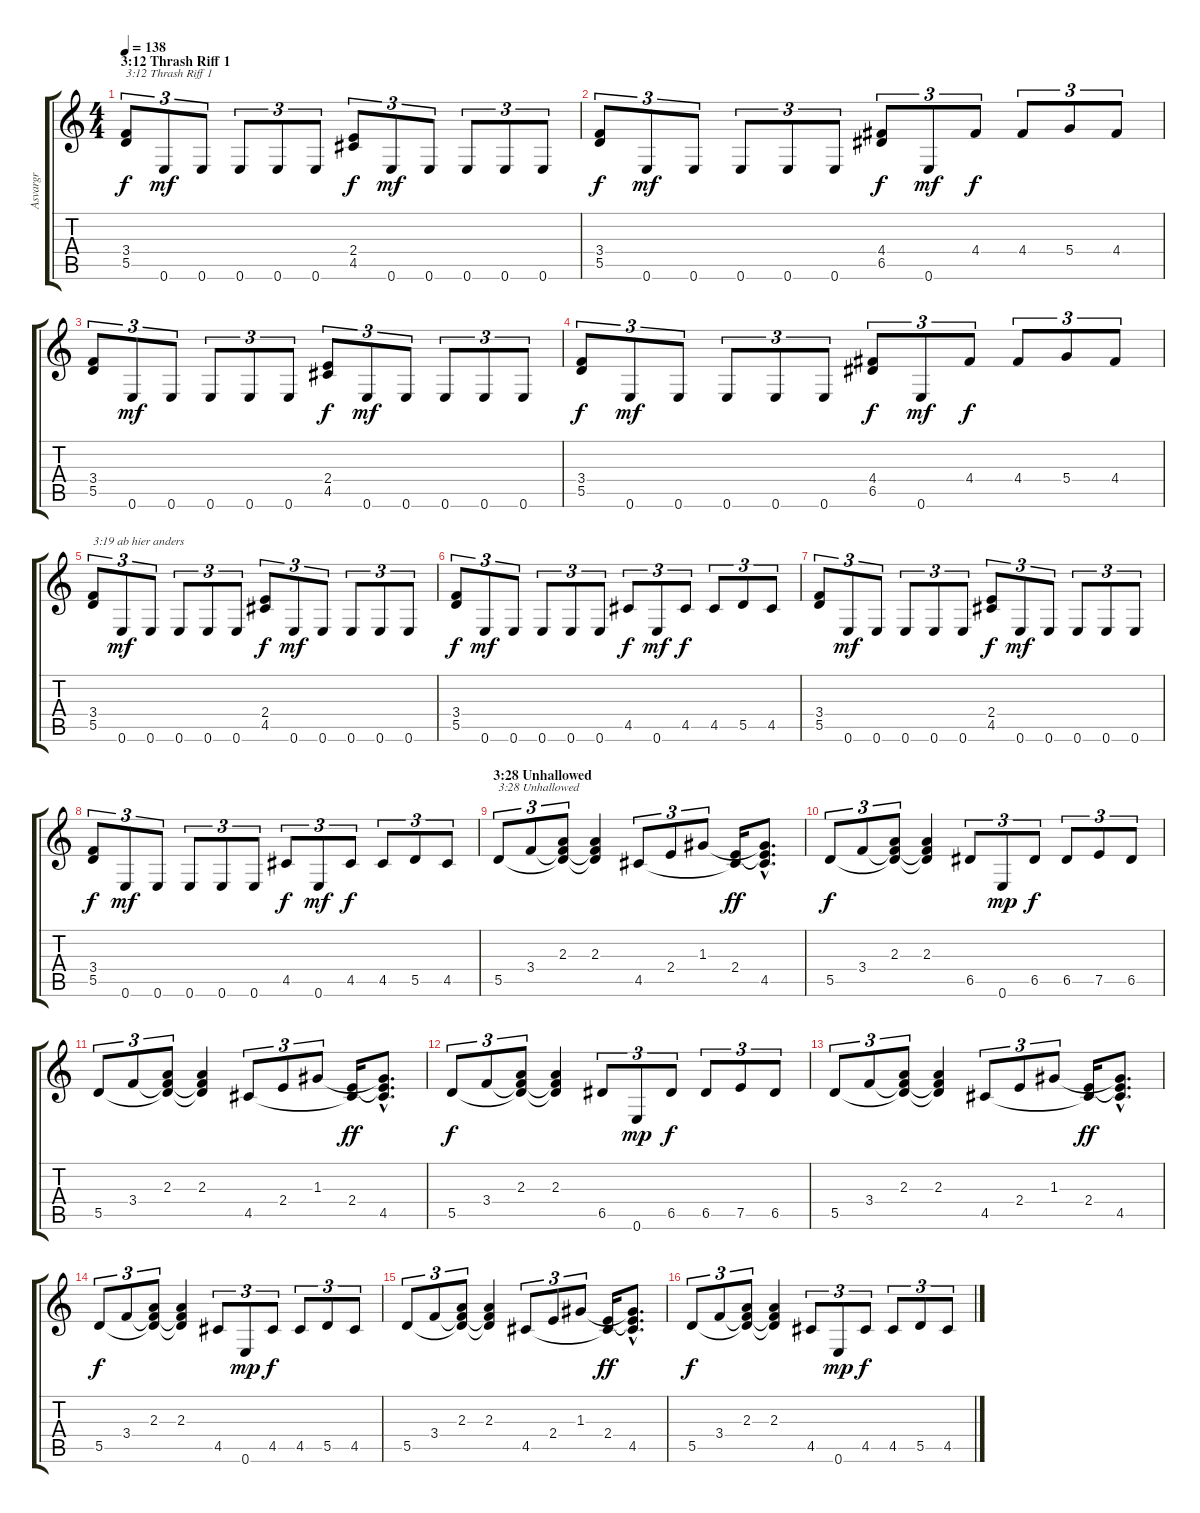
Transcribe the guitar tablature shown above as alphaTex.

\track ("Asvargr" "Asvargr") {instrument overdrivenguitar}
\staff {score tabs}
\tuning (E4 B3 G3 D3 A2 E2) {hide}
\ts (4 4)
\section ("" "3:12 Thrash Riff 1")
\tempo 138
\clef g2
\ks c
(3.4 5.5).8{tu (3 2) txt "3:12 Thrash Riff 1" dy f instrument overdrivenguitar} 0.6.8{tu (3 2) dy mf} 0.6.8{tu (3 2)} 0.6.8{tu (3 2)} 0.6.8{tu (3 2)} 0.6.8{tu (3 2)} (2.4 4.5).8{tu (3 2) dy f} 0.6.8{tu (3 2) dy mf} 0.6.8{tu (3 2)} 0.6.8{tu (3 2)} 0.6.8{tu (3 2)} 0.6.8{tu (3 2)} |
(3.4 5.5).8{tu (3 2) dy f} 0.6.8{tu (3 2) dy mf} 0.6.8{tu (3 2)} 0.6.8{tu (3 2)} 0.6.8{tu (3 2)} 0.6.8{tu (3 2)} (4.4 6.5).8{tu (3 2) dy f} 0.6.8{tu (3 2) dy mf} 4.4.8{tu (3 2) dy f} 4.4.8{tu (3 2)} 5.4.8{tu (3 2)} 4.4.8{tu (3 2)} |
(3.4 5.5).8{tu (3 2)} 0.6.8{tu (3 2) dy mf} 0.6.8{tu (3 2)} 0.6.8{tu (3 2)} 0.6.8{tu (3 2)} 0.6.8{tu (3 2)} (2.4 4.5).8{tu (3 2) dy f} 0.6.8{tu (3 2) dy mf} 0.6.8{tu (3 2)} 0.6.8{tu (3 2)} 0.6.8{tu (3 2)} 0.6.8{tu (3 2)} |
(3.4 5.5).8{tu (3 2) dy f} 0.6.8{tu (3 2) dy mf} 0.6.8{tu (3 2)} 0.6.8{tu (3 2)} 0.6.8{tu (3 2)} 0.6.8{tu (3 2)} (4.4 6.5).8{tu (3 2) dy f} 0.6.8{tu (3 2) dy mf} 4.4.8{tu (3 2) dy f} 4.4.8{tu (3 2)} 5.4.8{tu (3 2)} 4.4.8{tu (3 2)} |
(3.4 5.5).8{tu (3 2) txt "3:19 ab hier anders"} 0.6.8{tu (3 2) dy mf} 0.6.8{tu (3 2)} 0.6.8{tu (3 2)} 0.6.8{tu (3 2)} 0.6.8{tu (3 2)} (2.4 4.5).8{tu (3 2) dy f} 0.6.8{tu (3 2) dy mf} 0.6.8{tu (3 2)} 0.6.8{tu (3 2)} 0.6.8{tu (3 2)} 0.6.8{tu (3 2)} |
(3.4 5.5).8{tu (3 2) dy f} 0.6.8{tu (3 2) dy mf} 0.6.8{tu (3 2)} 0.6.8{tu (3 2)} 0.6.8{tu (3 2)} 0.6.8{tu (3 2)} 4.5.8{tu (3 2) dy f} 0.6.8{tu (3 2) dy mf} 4.5.8{tu (3 2) dy f} 4.5.8{tu (3 2)} 5.5.8{tu (3 2)} 4.5.8{tu (3 2)} |
(3.4 5.5).8{tu (3 2)} 0.6.8{tu (3 2) dy mf} 0.6.8{tu (3 2)} 0.6.8{tu (3 2)} 0.6.8{tu (3 2)} 0.6.8{tu (3 2)} (2.4 4.5).8{tu (3 2) dy f} 0.6.8{tu (3 2) dy mf} 0.6.8{tu (3 2)} 0.6.8{tu (3 2)} 0.6.8{tu (3 2)} 0.6.8{tu (3 2)} |
(3.4 5.5).8{tu (3 2) dy f} 0.6.8{tu (3 2) dy mf} 0.6.8{tu (3 2)} 0.6.8{tu (3 2)} 0.6.8{tu (3 2)} 0.6.8{tu (3 2)} 4.5.8{tu (3 2) dy f} 0.6.8{tu (3 2) dy mf} 4.5.8{tu (3 2) dy f} 4.5.8{tu (3 2)} 5.5.8{tu (3 2)} 4.5.8{tu (3 2)} |
\section ("" "3:28 Unhallowed")
5.5.8{tu (3 2) txt "3:28 Unhallowed"} 3.4.8{tu (3 2)} (2.3 3.4{t} 5.5{t}).8{tu (3 2)} (2.3 3.4{t} 5.5{t}).4 4.5.8{tu (3 2)} 2.4.8{tu (3 2)} 1.3.8{tu (3 2)} (2.4 4.5{t}).16{dy ff} (1.3{hac t} 2.4{hac t} 4.5{hac}).8{d} |
5.5.8{tu (3 2) dy f} 3.4.8{tu (3 2)} (2.3 3.4{t} 5.5{t}).8{tu (3 2)} (2.3 3.4{t} 5.5{t}).4 6.5.8{tu (3 2)} 0.6.8{tu (3 2) dy mp} 6.5.8{tu (3 2) dy f} 6.5.8{tu (3 2)} 7.5.8{tu (3 2)} 6.5.8{tu (3 2)} |
5.5.8{tu (3 2)} 3.4.8{tu (3 2)} (2.3 3.4{t} 5.5{t}).8{tu (3 2)} (2.3 3.4{t} 5.5{t}).4 4.5.8{tu (3 2)} 2.4.8{tu (3 2)} 1.3.8{tu (3 2)} (2.4 4.5{t}).16{dy ff} (1.3{hac t} 2.4{hac t} 4.5{hac}).8{d} |
5.5.8{tu (3 2) dy f} 3.4.8{tu (3 2)} (2.3 3.4{t} 5.5{t}).8{tu (3 2)} (2.3 3.4{t} 5.5{t}).4 6.5.8{tu (3 2)} 0.6.8{tu (3 2) dy mp} 6.5.8{tu (3 2) dy f} 6.5.8{tu (3 2)} 7.5.8{tu (3 2)} 6.5.8{tu (3 2)} |
5.5.8{tu (3 2)} 3.4.8{tu (3 2)} (2.3 3.4{t} 5.5{t}).8{tu (3 2)} (2.3 3.4{t} 5.5{t}).4 4.5.8{tu (3 2)} 2.4.8{tu (3 2)} 1.3.8{tu (3 2)} (2.4 4.5{t}).16{dy ff} (1.3{hac t} 2.4{hac t} 4.5{hac}).8{d} |
5.5.8{tu (3 2) dy f} 3.4.8{tu (3 2)} (2.3 3.4{t} 5.5{t}).8{tu (3 2)} (2.3 3.4{t} 5.5{t}).4 4.5.8{tu (3 2)} 0.6.8{tu (3 2) dy mp} 4.5.8{tu (3 2) dy f} 4.5.8{tu (3 2)} 5.5.8{tu (3 2)} 4.5.8{tu (3 2)} |
5.5.8{tu (3 2)} 3.4.8{tu (3 2)} (2.3 3.4{t} 5.5{t}).8{tu (3 2)} (2.3 3.4{t} 5.5{t}).4 4.5.8{tu (3 2)} 2.4.8{tu (3 2)} 1.3.8{tu (3 2)} (2.4 4.5{t}).16{dy ff} (1.3{hac t} 2.4{hac t} 4.5{hac}).8{d} |
5.5.8{tu (3 2) dy f} 3.4.8{tu (3 2)} (2.3 3.4{t} 5.5{t}).8{tu (3 2)} (2.3 3.4{t} 5.5{t}).4 4.5.8{tu (3 2)} 0.6.8{tu (3 2) dy mp} 4.5.8{tu (3 2) dy f} 4.5.8{tu (3 2)} 5.5.8{tu (3 2)} 4.5.8{tu (3 2)}
